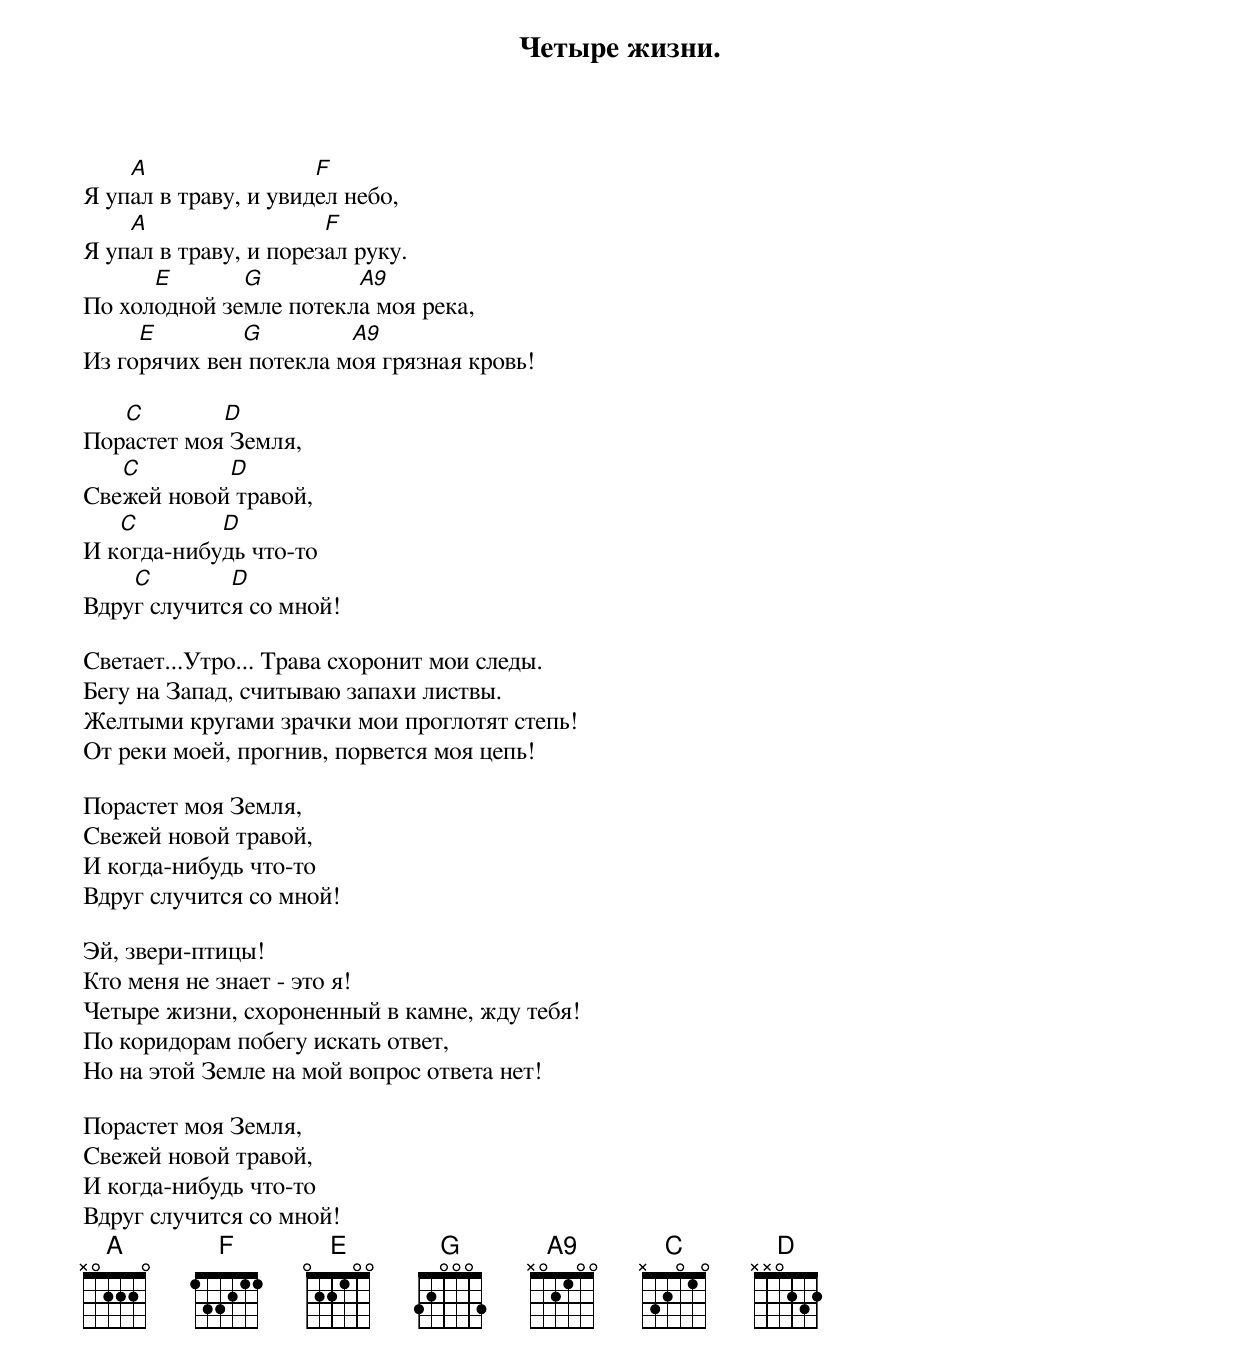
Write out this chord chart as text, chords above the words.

Четыре жизни.
    A                 F
Я упал в траву, и увидел небо,
    A                  F
Я упал в траву, и порезал руку.
      E       G         A9
По холодной земле потекла моя река,
     E        G         A9
Из горячих вен потекла моя грязная кровь!

   C        D
Порастет моя Земля,
   C        D
Свежей новой травой,
   C        D
И когда-нибудь что-то
    C        D
Вдруг случится со мной!

Светает...Утро... Трава схоронит мои следы.
Бегу на Запад, считываю запахи листвы.
Желтыми кругами зрачки мои проглотят степь!
От реки моей, прогнив, порвется моя цепь!

Порастет моя Земля,
Свежей новой травой,
И когда-нибудь что-то
Вдруг случится со мной!

Эй, звери-птицы!
Кто меня не знает - это я!
Четыре жизни, схороненный в камне, жду тебя!
По коридорам побегу искать ответ,
Но на этой Земле на мой вопрос ответа нет!

Порастет моя Земля,
Свежей новой травой,
И когда-нибудь что-то
Вдруг случится со мной!
